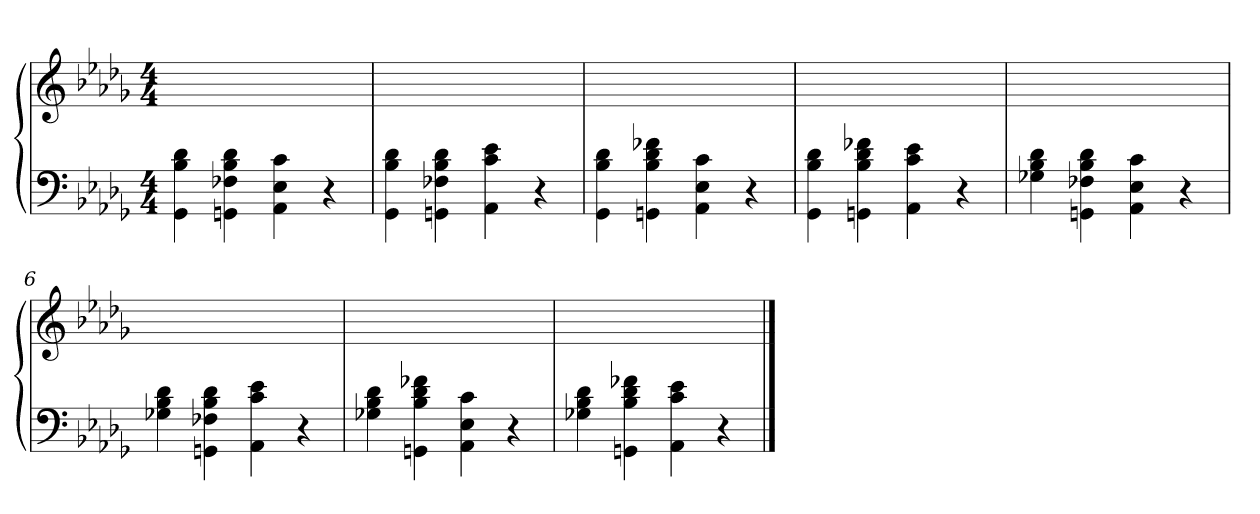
**kern	**kern
*part2	*part1
*staff2	*staff1
*clefF4	*clefG2
*k[b-e-a-d-g-]	*k[b-e-a-d-g-]
*D-:	*D-:
*M4/4	*M4/4
*MM60	*MM60
=1	=1
4GG- 4B- 4d-	1ryy
4GGn 4F-X 4B- 4d-	.
4AA- 4E- 4c	.
4r	.
=2	=2
4GG- 4B- 4d-	1ryy
4GGn 4F-X 4B- 4d-	.
4AA- 4c 4e-	.
4r	.
=3	=3
4GG- 4B- 4d-	1ryy
4GGn 4B- 4d- 4f-X	.
4AA- 4E- 4c	.
4r	.
=4	=4
4GG- 4B- 4d-	1ryy
4GGn 4B- 4d- 4f-X	.
4AA- 4c 4e-	.
4r	.
=5	=5
4G-X 4B- 4d-	1ryy
4GGn 4F-X 4B- 4d-	.
4AA- 4E- 4c	.
4r	.
=6	=6
4G-X 4B- 4d-	1ryy
4GGn 4F-X 4B- 4d-	.
4AA- 4c 4e-	.
4r	.
=7	=7
4G-X 4B- 4d-	1ryy
4GGn 4B- 4d- 4f-X	.
4AA- 4E- 4c	.
4r	.
=8	=8
4G-X 4B- 4d-	1ryy
4GGn 4B- 4d- 4f-X	.
4AA- 4c 4e-	.
4r	.
==	==
*-	*-
